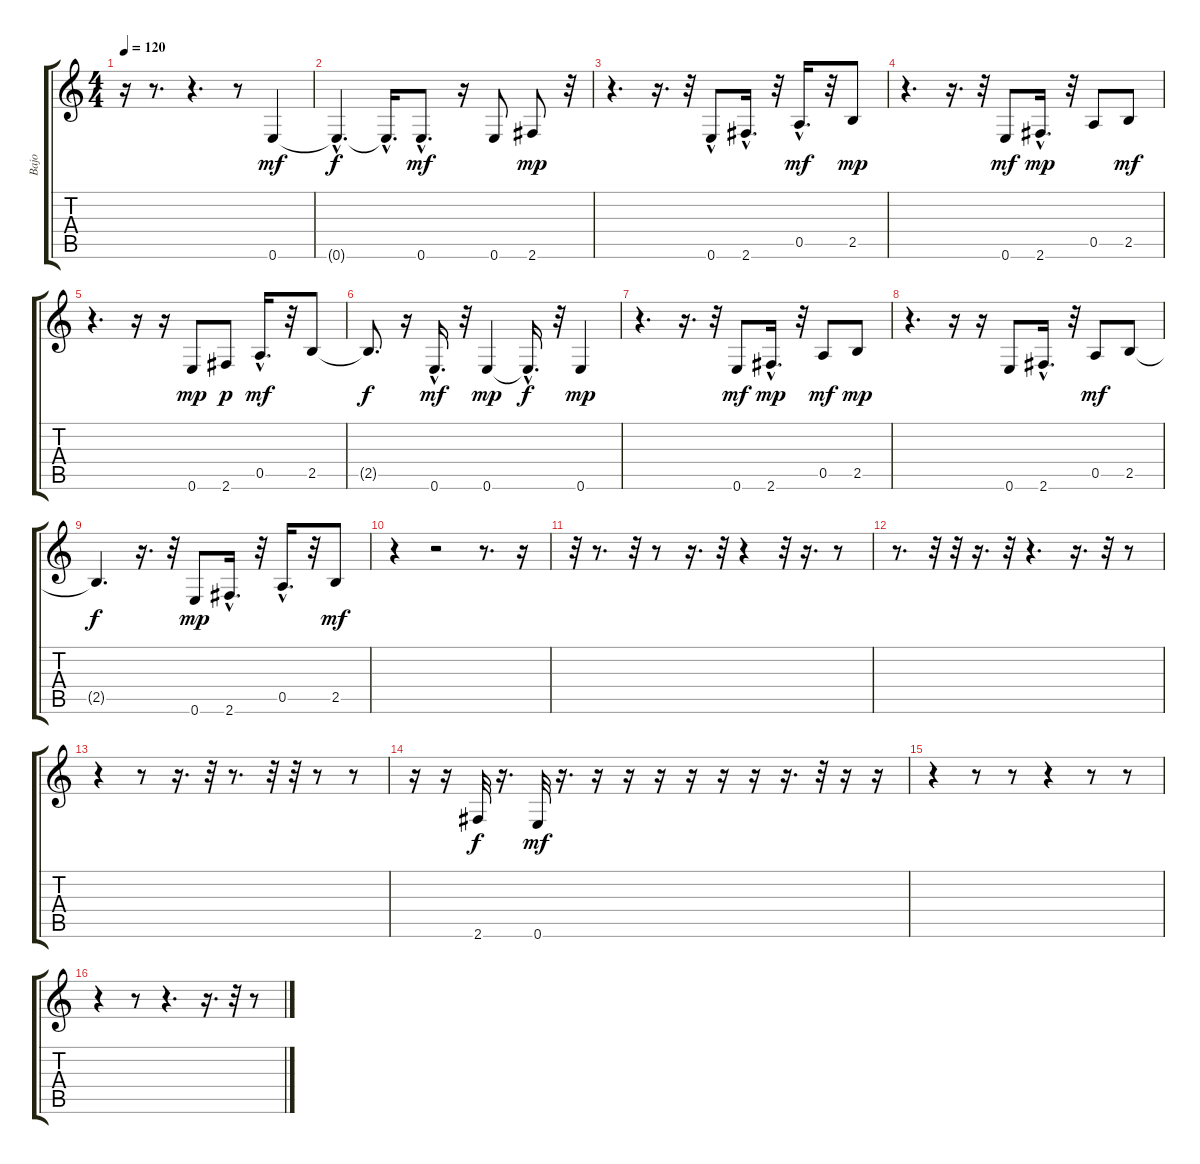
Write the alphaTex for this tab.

\track ("Bajo" "Bajo") {instrument electricbassfinger}
\staff {score tabs}
\tuning (E4 B3 G3 D3 A2 E2) {hide}
\ts (4 4)
\tempo 120
\clef g2
\ks c
r.16{dy mp} r.8{d} r.4{d} r.8 0.6.4{dy mf} |
0.6{hac t}.4{d dy f} 0.6{hac t}.16{d} 0.6{hac}.8{d dy mf} r.16 0.6.8 2.6.8{dy mp} r.32 |
r.4{d} r.16{d} r.32 0.6{hac}.8 2.6{hac}.16{d} r.32 0.5{hac}.16{d dy mf} r.32 2.5.8{dy mp} |
r.4{d} r.16{d} r.32 0.6.8{dy mf} 2.6{hac}.16{d dy mp} r.32 0.5.8 2.5.8{dy mf} |
r.4{d} r.16 r.16 0.6.8{dy mp} 2.6.8{dy p} 0.5{hac}.16{d dy mf} r.32 2.5.8 |
2.5{t}.8{d dy f} r.16 0.6{hac}.16{d dy mf} r.32 0.6.4{dy mp} 0.6{hac t}.16{d dy f} r.32 0.6.4{dy mp} |
r.4{d} r.16{d} r.32 0.6.8{dy mf} 2.6{hac}.16{d dy mp} r.32 0.5.8{dy mf} 2.5.8{dy mp} |
r.4{d} r.16 r.16 0.6.8 2.6{hac}.16{d} r.32 0.5.8{dy mf} 2.5.8 |
2.5{t}.4{d dy f} r.16{d} r.32 0.6.8{dy mp} 2.6{hac}.16{d} r.32 0.5{hac}.16{d} r.32 2.5.8{dy mf} |
r.4 r.2 r.8{d} r.16 |
r.32 r.8{d} r.32 r.8 r.16{d} r.32 r.4 r.32 r.16{d} r.8 |
r.8{d} r.32 r.32 r.16{d} r.32 r.4{d} r.16{d} r.32 r.8 |
r.4 r.8 r.16{d} r.32 r.8{d} r.32 r.32 r.8 r.8 |
r.16 r.16 2.6.32{dy f} r.16{d} 0.6.32{dy mf} r.16{d} r.16 r.16 r.16 r.16 r.16 r.16 r.16{d} r.32 r.16 r.16 |
r.4 r.8 r.8 r.4 r.8 r.8 |
r.4 r.8 r.4{d} r.16{d} r.32 r.8
